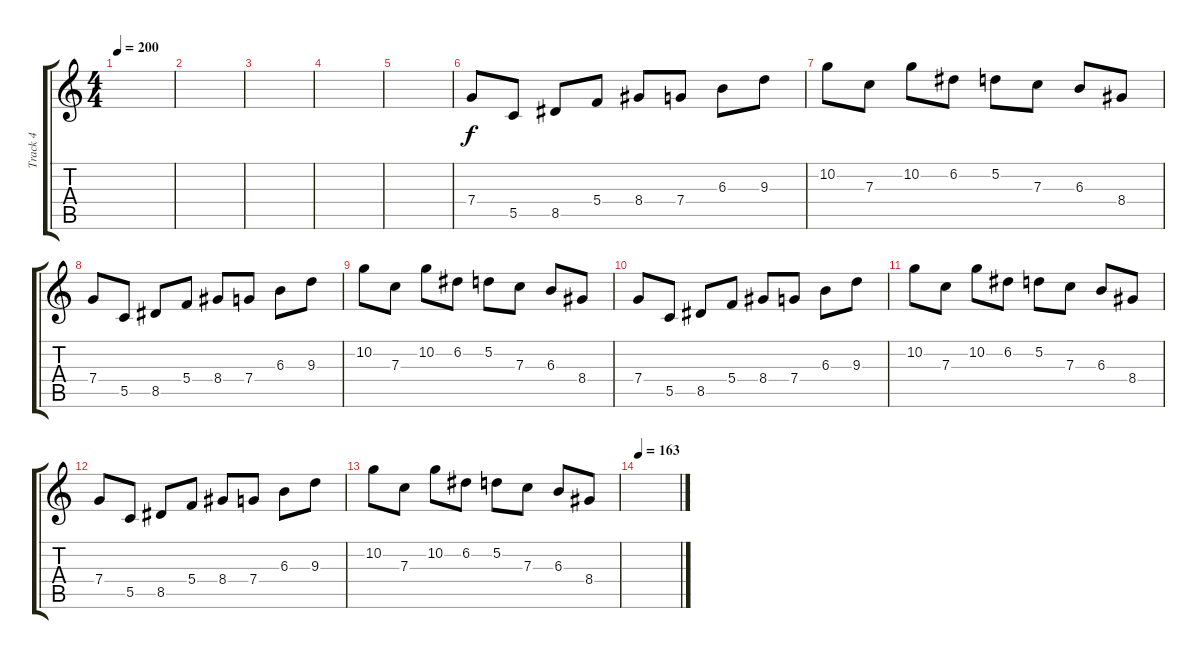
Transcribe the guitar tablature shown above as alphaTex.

\track ("Track 4" "Track 4") {instrument overdrivenguitar}
\staff {score tabs}
\tuning (D4 A3 F3 C3 G2 C2) {hide}
\ts (4 4)
\tempo 200
\clef g2
\ks c
|
|
|
|
|
7.4.8 5.5.8 8.5.8 5.4.8 8.4.8 7.4.8 6.3.8 9.3.8 |
10.2.8 7.3.8 10.2.8 6.2.8 5.2.8 7.3.8 6.3.8 8.4.8 |
7.4.8 5.5.8 8.5.8 5.4.8 8.4.8 7.4.8 6.3.8 9.3.8 |
10.2.8 7.3.8 10.2.8 6.2.8 5.2.8 7.3.8 6.3.8 8.4.8 |
7.4.8 5.5.8 8.5.8 5.4.8 8.4.8 7.4.8 6.3.8 9.3.8 |
10.2.8 7.3.8 10.2.8 6.2.8 5.2.8 7.3.8 6.3.8 8.4.8 |
7.4.8 5.5.8 8.5.8 5.4.8 8.4.8 7.4.8 6.3.8 9.3.8 |
10.2.8 7.3.8 10.2.8 6.2.8 5.2.8 7.3.8 6.3.8 8.4.8 |
\tempo 163
